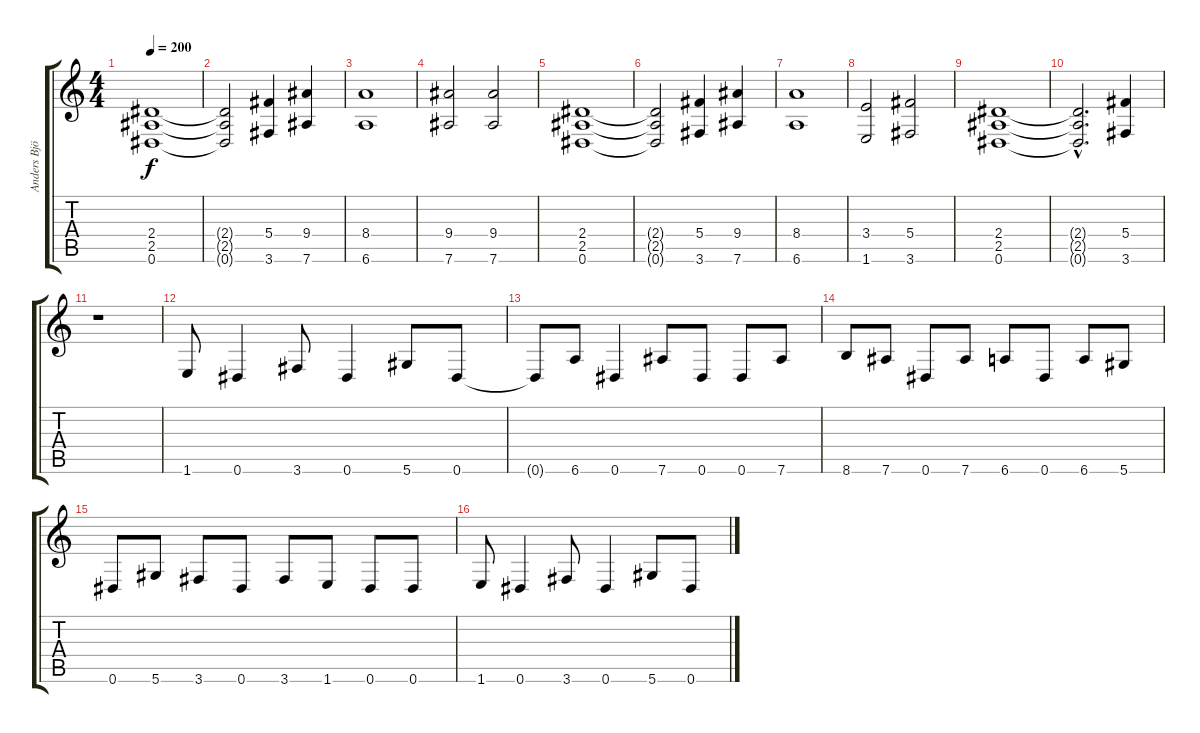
\track ("Anders Björler" "Anders Bjö") {instrument distortionguitar}
\staff {score tabs}
\tuning (Eb4 Bb3 Gb3 Db3 Ab2 Eb2) {hide}
\ts (4 4)
\tempo 200
\clef g2
\ks c
(2.4 2.5 0.6).1{dy f} |
(2.4{t} 2.5{t} 0.6{t}).2 (5.4 3.6).4 (9.4 7.6).4 |
(8.4 6.6).1 |
(9.4 7.6).2 (9.4 7.6).2 |
(2.4 2.5 0.6).1 |
(2.4{t} 2.5{t} 0.6{t}).2 (5.4 3.6).4 (9.4 7.6).4 |
(8.4 6.6).1 |
(3.4 1.6).2 (5.4 3.6).2 |
(2.4 2.5 0.6).1 |
(2.4{hac t} 2.5{hac t} 0.6{hac t}).2{d} (5.4 3.6).4 |
r.1 |
1.6.8 0.6.4 3.6.8 0.6.4 5.6.8 0.6.8 |
0.6{t}.8 6.6.8 0.6.4 7.6.8 0.6.8 0.6.8 7.6.8 |
8.6.8 7.6.8 0.6.8 7.6.8 6.6.8 0.6.8 6.6.8 5.6.8 |
0.6.8 5.6.8 3.6.8 0.6.8 3.6.8 1.6.8 0.6.8 0.6.8 |
1.6.8 0.6.4 3.6.8 0.6.4 5.6.8 0.6.8
